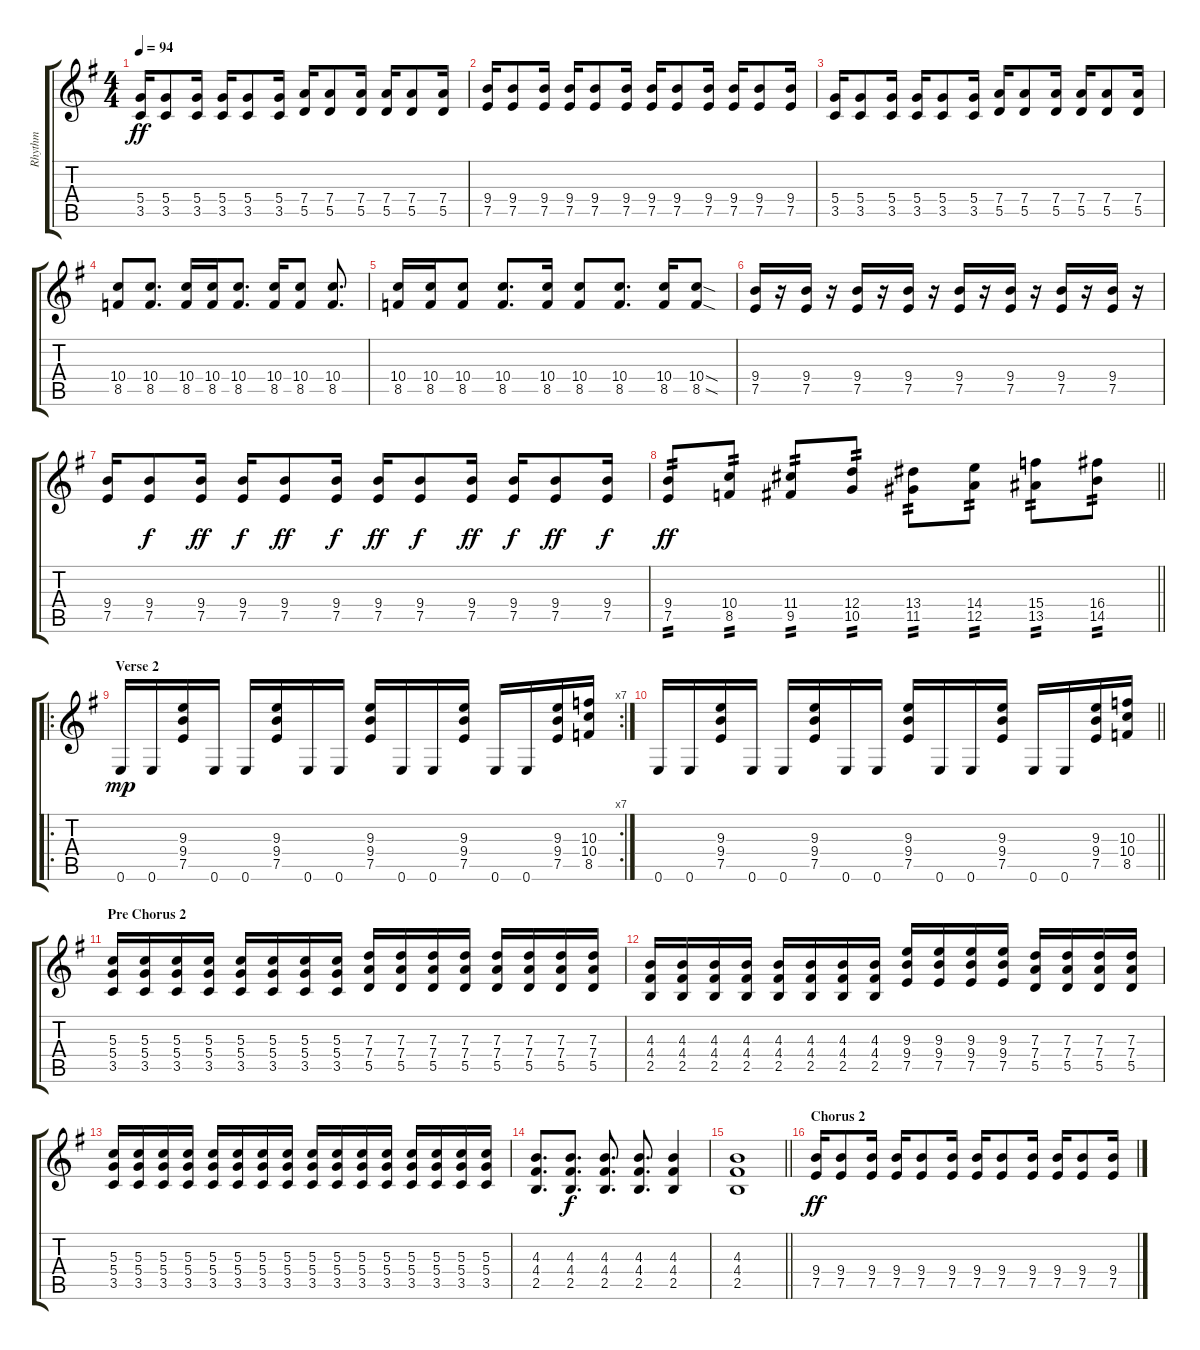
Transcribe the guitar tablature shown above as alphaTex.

\track ("Rhythm" "Rhythm") {instrument distortionguitar}
\staff {score tabs}
\tuning (E4 B3 G3 D3 A2 E2) {hide}
\ts (4 4)
\tempo 94
\clef g2
\ks g
(5.4 3.5).16{dy ff} (5.4 3.5).8 (5.4 3.5).16 (5.4 3.5).16 (5.4 3.5).8 (5.4 3.5).16 (7.4 5.5).16 (7.4 5.5).8 (7.4 5.5).16 (7.4 5.5).16 (7.4 5.5).8 (7.4 5.5).16 |
(9.4 7.5).16 (9.4 7.5).8 (9.4 7.5).16 (9.4 7.5).16 (9.4 7.5).8 (9.4 7.5).16 (9.4 7.5).16 (9.4 7.5).8 (9.4 7.5).16 (9.4 7.5).16 (9.4 7.5).8 (9.4 7.5).16 |
(5.4 3.5).16 (5.4 3.5).8 (5.4 3.5).16 (5.4 3.5).16 (5.4 3.5).8 (5.4 3.5).16 (7.4 5.5).16 (7.4 5.5).8 (7.4 5.5).16 (7.4 5.5).16 (7.4 5.5).8 (7.4 5.5).16 |
(10.4 8.5).8 (10.4 8.5).8{d} (10.4 8.5).16 (10.4 8.5).16 (10.4 8.5).8{d} (10.4 8.5).16 (10.4 8.5).8 (10.4 8.5).8{d} |
(10.4 8.5).16 (10.4 8.5).16 (10.4 8.5).8 (10.4 8.5).8{d} (10.4 8.5).16 (10.4 8.5).8 (10.4 8.5).8{d} (10.4 8.5).16 (10.4{sod} 8.5{sod}).8 |
(9.4 7.5).16 r.16 (9.4 7.5).16 r.16 (9.4 7.5).16 r.16 (9.4 7.5).16 r.16 (9.4 7.5).16 r.16 (9.4 7.5).16 r.16 (9.4 7.5).16 r.16 (9.4 7.5).16 r.16 |
(9.4 7.5).16 (9.4 7.5).8{dy f} (9.4 7.5).16{dy ff} (9.4 7.5).16{dy f} (9.4 7.5).8{dy ff} (9.4 7.5).16{dy f} (9.4 7.5).16{dy ff} (9.4 7.5).8{dy f} (9.4 7.5).16{dy ff} (9.4 7.5).16{dy f} (9.4 7.5).8{dy ff} (9.4 7.5).16{dy f} |
\barLineRight lightlight
(9.4 7.5).8{tp 2 dy ff} (10.4 8.5).8{tp 2} (11.4 9.5).8{tp 2} (12.4 10.5).8{tp 2} (13.4 11.5).8{tp 2} (14.4 12.5).8{tp 2} (15.4 13.5).8{tp 2} (16.4 14.5).8{tp 2} |
\ro
\rc 7
\section ("" "Verse 2")
0.6.16{dy mp} 0.6.16 (9.3 9.4 7.5).16 0.6.16 0.6.16 (9.3 9.4 7.5).16 0.6.16 0.6.16 (9.3 9.4 7.5).16 0.6.16 0.6.16 (9.3 9.4 7.5).16 0.6.16 0.6.16 (9.3 9.4 7.5).16 (10.3 10.4 8.5).16 |
\barLineRight lightlight
0.6.16 0.6.16 (9.3 9.4 7.5).16 0.6.16 0.6.16 (9.3 9.4 7.5).16 0.6.16 0.6.16 (9.3 9.4 7.5).16 0.6.16 0.6.16 (9.3 9.4 7.5).16 0.6.16 0.6.16 (9.3 9.4 7.5).16 (10.3 10.4 8.5).16 |
\section ("" "Pre Chorus 2")
(5.3 5.4 3.5).16 (5.3 5.4 3.5).16 (5.3 5.4 3.5).16 (5.3 5.4 3.5).16 (5.3 5.4 3.5).16 (5.3 5.4 3.5).16 (5.3 5.4 3.5).16 (5.3 5.4 3.5).16 (7.3 7.4 5.5).16 (7.3 7.4 5.5).16 (7.3 7.4 5.5).16 (7.3 7.4 5.5).16 (7.3 7.4 5.5).16 (7.3 7.4 5.5).16 (7.3 7.4 5.5).16 (7.3 7.4 5.5).16 |
(4.3 4.4 2.5).16 (4.3 4.4 2.5).16 (4.3 4.4 2.5).16 (4.3 4.4 2.5).16 (4.3 4.4 2.5).16 (4.3 4.4 2.5).16 (4.3 4.4 2.5).16 (4.3 4.4 2.5).16 (9.3 9.4 7.5).16 (9.3 9.4 7.5).16 (9.3 9.4 7.5).16 (9.3 9.4 7.5).16 (7.3 7.4 5.5).16 (7.3 7.4 5.5).16 (7.3 7.4 5.5).16 (7.3 7.4 5.5).16 |
(5.3 5.4 3.5).16 (5.3 5.4 3.5).16 (5.3 5.4 3.5).16 (5.3 5.4 3.5).16 (5.3 5.4 3.5).16 (5.3 5.4 3.5).16 (5.3 5.4 3.5).16 (5.3 5.4 3.5).16 (5.3 5.4 3.5).16 (5.3 5.4 3.5).16 (5.3 5.4 3.5).16 (5.3 5.4 3.5).16 (5.3 5.4 3.5).16 (5.3 5.4 3.5).16 (5.3 5.4 3.5).16 (5.3 5.4 3.5).16 |
(4.3 4.4 2.5).8{d} (4.3 4.4 2.5).8{d dy f} (4.3 4.4 2.5).8{d} (4.3 4.4 2.5).8{d} (4.3 4.4 2.5).4 |
\barLineRight lightlight
(4.3 4.4 2.5).1 |
\section ("" "Chorus 2")
(9.4 7.5).16{dy ff} (9.4 7.5).8 (9.4 7.5).16 (9.4 7.5).16 (9.4 7.5).8 (9.4 7.5).16 (9.4 7.5).16 (9.4 7.5).8 (9.4 7.5).16 (9.4 7.5).16 (9.4 7.5).8 (9.4 7.5).16
